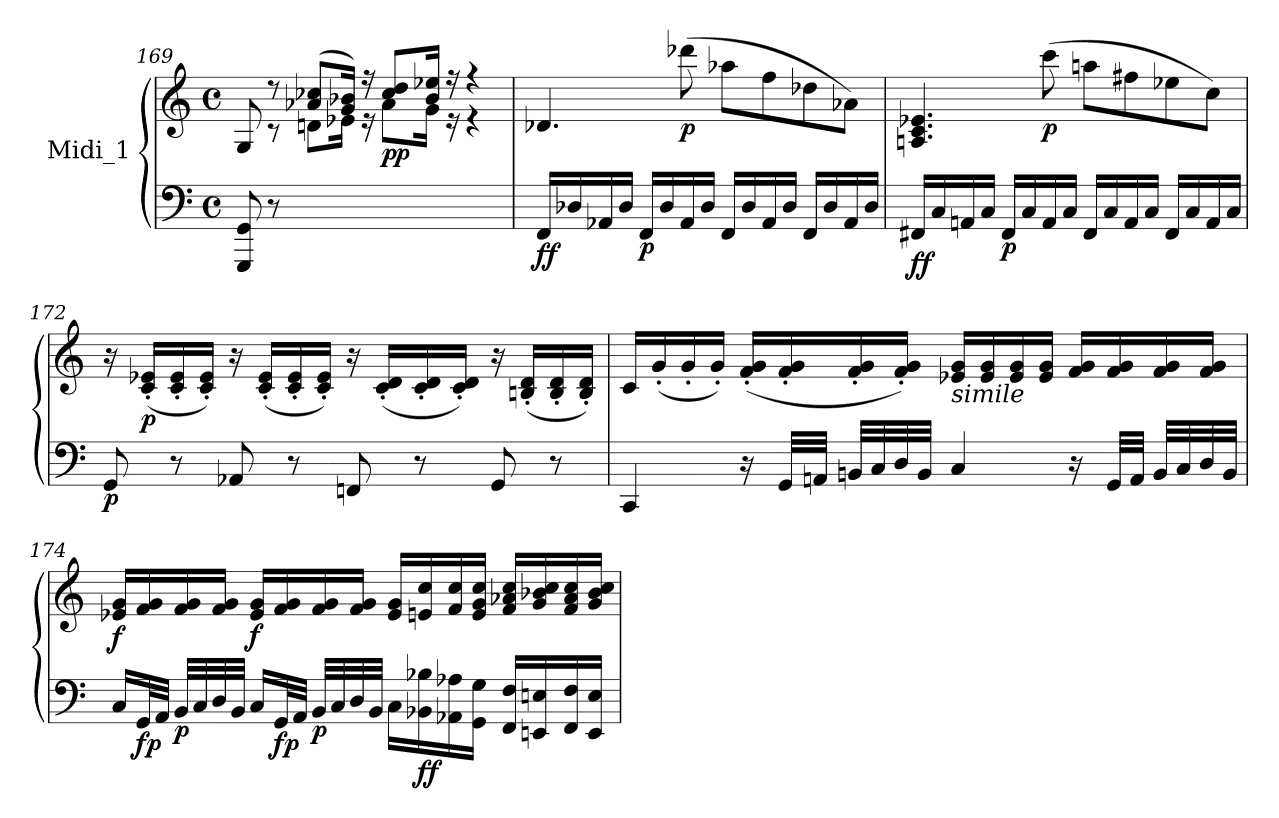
**kern	**kern	**dynam
*part1	*part1	*part1
*staff2	*staff1	*staff1/2
*I"Midi_1	*	*
*clefF4	*clefG2	*
*k[]	*k[]	*
*M4/4	*M4/4	*
*met(c)	*met(c)	*
=169	=169	=169
*	*^	*
8GGG/ 8GG/	8G/	8ryy	.
8r	8r	8r	.
4ryy	(>8a-X/ 8cc-X/L	8dni\L	.
.	16g/ 16b-X/Jk)	16e-X\Jk	.
.	16r	16r	.
!	!	!	!LO:DY:b
2ryy	8cc-/ 8dd/L	8a-\L	pp
.	16b-/ 16ee-X/Jk	16g\Jk	.
.	16r	16r	.
.	4r	4r	.
!!LO:LB:g=z
=170	=170	=170	=170
!	!	!	!LO:DY:b=2
!	!	!	!LO:DY:n=1:b
*	*v	*v	*
16FF/LL	4.d-X/	f f
16D-X/	.	.
16AA-X/	.	.
16D-/JJ	.	.
!	!	!LO:DY:n=2:b=2
16FF/LL	.	p
16D-/	.	.
!	!	!LO:DY:n=3:b
16AA-/	(>8ddd-X\	p
16D-/JJ	.	.
16FF/LL	8aa-X\L	.
16D-/	.	.
16AA-/	8ff\	.
16D-/JJ	.	.
16FF/LL	8dd-X\	.
16D-/	.	.
16AA-/	8a-X\J)	.
16D-/JJ	.	.
=171	=171	=171
!	!	!LO:DY:b=2
!	!	!LO:DY:n=1:b
16FF#X/LL	4.Ani/ 4.c/ 4.e-X/	f f
16C/	.	.
16AAni/	.	.
16C/JJ	.	.
!	!	!LO:DY:n=2:b=2
16FF#/LL	.	p
16C/	.	.
!	!	!LO:DY:n=3:b
16AA/	(>8ccc\	p
16C/JJ	.	.
16FF#/LL	8aani\L	.
16C/	.	.
16AA/	8ff#X\	.
16C/JJ	.	.
16FF#/LL	8ee-X\	.
16C/	.	.
16AA/	8cc\J)	.
16C/JJ	.	.
!!LO:LB:g=z
=172	=172	=172
!	!	!LO:DY:b=2
8GG/	16r	p
!	!	!LO:DY:b
.	(16c/' 16e-X/'LL	p
8r	16c/' 16e-/'	.
.	16c/' 16e-/'JJ)	.
8AA-X/	16r	.
.	(16c/' 16e-/'LL	.
8r	16c/' 16e-/'	.
.	16c/' 16e-/'JJ)	.
8FFni/	16r	.
.	(16c/' 16d/'LL	.
8r	16c/' 16d/'	.
.	16c/' 16d/'JJ)	.
8GG/	16r	.
.	(16Bni/' 16d/'LL	.
8r	16B/' 16d/'	.
.	16B/' 16d/'JJ)	.
!!LO:LB:g=z
=173	=173	=173
4CC/	16c/LL	.
.	(16g'/	.
.	16g'/	.
.	16g'/JJ)	.
16r	(16f/' 16g/'LL	.
32GG/LLL	16f/' 16g/'	.
32AAni/JJJ	.	.
32BBni/LLL	16f/' 16g/'	.
32C/	.	.
32D/	16f/' 16g/'JJ)	.
32BB/JJJ	.	.
!	!LO:TX:b:i:t=simile	!
4C/	16e-X/ 16g/LL	.
.	16e-/ 16g/	.
.	16e-/ 16g/	.
.	16e-/ 16g/JJ	.
16r	16f/ 16g/LL	.
32GG/LLL	16f/ 16g/	.
32AA/JJJ	.	.
32BB/LLL	16f/ 16g/	.
32C/	.	.
32D/	16f/ 16g/JJ	.
32BB/JJJ	.	.
=174	=174	=174
!	!	!LO:DY:b
16C/LL	16e-X/ 16g/LL	f
!	!	!LO:DY:b=2
!	!	!LO:DY:n=1:b
32GG/L	16f/ 16g/	f p
32AA/JJJ	.	.
!	!	!LO:DY:n=2:b=2
32BB/LLL	16f/ 16g/	p
32C/	.	.
32D/	16f/ 16g/JJ	.
32BB/JJJ	.	.
!	!	!LO:DY:n=3:b
16C/LL	16e-/ 16g/LL	f
!	!	!LO:DY:n=4:b=2
!	!	!LO:DY:n=5:b
32GG/L	16f/ 16g/	f p
32AA/JJJ	.	.
!	!	!LO:DY:n=6:b=2
32BB/LLL	16f/ 16g/	p
32C/	.	.
32D/	16f/ 16g/JJ	.
32BB/JJJ	.	.
16C\LL	16e-/ 16g/LL	.
!	!	!LO:DY:n=7:b=2
!	!	!LO:DY:n=8:b
16BB-X\ 16B-X\	16en/ 16cc/	f f
16AA-X\ 16A-X\	16f/ 16cc/	.
16GG\ 16G\JJ	16e/ 16g/ 16cc/JJ	.
16FF/ 16F/LL	16f/ 16a-X/ 16cc/LL	.
16EEni/ 16Eni/	16g/ 16b-X/ 16cc/	.
16FF/ 16F/	16f/ 16a-/ 16cc/	.
16EE/ 16E/JJ	16g/ 16b-/ 16cc/JJ	.
=	=	=
*-	*-	*-
